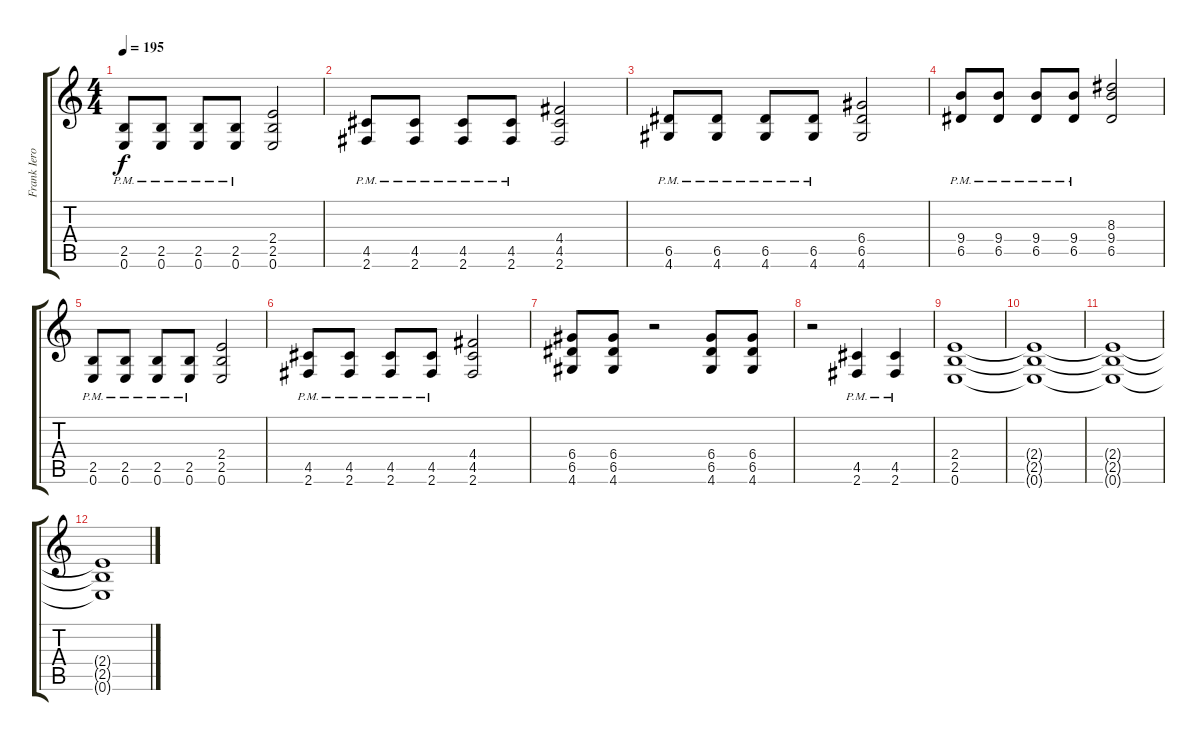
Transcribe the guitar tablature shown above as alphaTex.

\track ("Frank Iero" "Frank Iero") {instrument distortionguitar}
\staff {score tabs}
\tuning (E4 B3 G3 D3 A2 E2) {hide}
\ts (4 4)
\tempo 195
\clef g2
\ks c
(2.5{pm} 0.6{pm}).8{dy f} (2.5{pm} 0.6{pm}).8 (2.5{pm} 0.6{pm}).8 (2.5{pm} 0.6{pm}).8 (2.4 2.5 0.6).2 |
(4.5{pm} 2.6{pm}).8 (4.5{pm} 2.6{pm}).8 (4.5{pm} 2.6{pm}).8 (4.5{pm} 2.6{pm}).8 (4.4 4.5 2.6).2 |
(6.5{pm} 4.6{pm}).8 (6.5{pm} 4.6{pm}).8 (6.5{pm} 4.6{pm}).8 (6.5{pm} 4.6{pm}).8 (6.4 6.5 4.6).2 |
(9.4{pm} 6.5{pm}).8 (9.4{pm} 6.5{pm}).8 (9.4{pm} 6.5{pm}).8 (9.4{pm} 6.5{pm}).8 (8.3 9.4 6.5).2 |
(2.5{pm} 0.6{pm}).8 (2.5{pm} 0.6{pm}).8 (2.5{pm} 0.6{pm}).8 (2.5{pm} 0.6{pm}).8 (2.4 2.5 0.6).2 |
(4.5{pm} 2.6{pm}).8 (4.5{pm} 2.6{pm}).8 (4.5{pm} 2.6{pm}).8 (4.5{pm} 2.6{pm}).8 (4.4 4.5 2.6).2 |
(6.4 6.5 4.6).8 (6.4 6.5 4.6).8 r.2 (6.4 6.5 4.6).8 (6.4 6.5 4.6).8 |
r.2 (4.5{pm} 2.6{pm}).4 (4.5{pm} 2.6{pm}).4 |
(2.4 2.5 0.6).1 |
(2.4{t} 2.5{t} 0.6{t}).1 |
(2.4{t} 2.5{t} 0.6{t}).1 |
(2.4{t} 2.5{t} 0.6{t}).1
